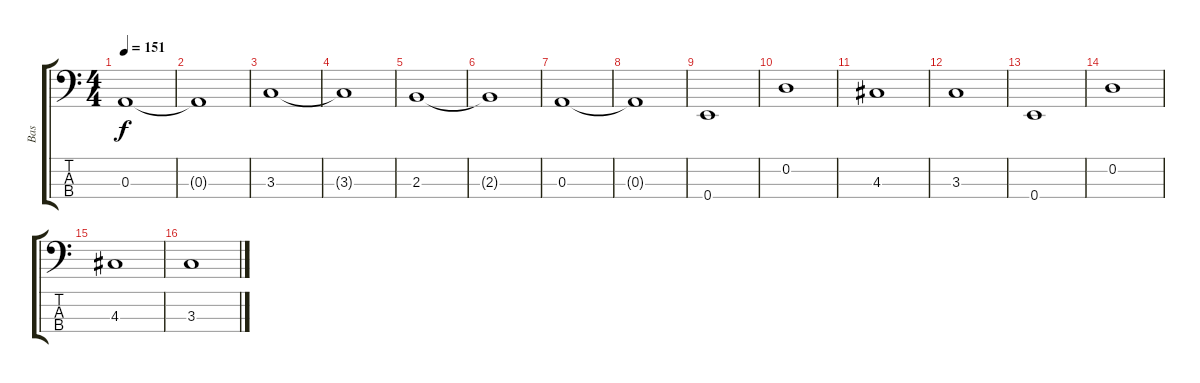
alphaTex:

\track ("Bas" "Bas") {instrument acousticbass}
\staff {score tabs}
\tuning (G2 D2 A1 E1) {hide}
\ts (4 4)
\tempo 151
\clef f4
\ks c
0.3.1{dy f} |
0.3{t}.1 |
3.3.1 |
3.3{t}.1 |
2.3.1 |
2.3{t}.1 |
0.3.1 |
0.3{t}.1 |
0.4.1 |
0.2.1 |
4.3.1 |
3.3.1 |
0.4.1 |
0.2.1 |
4.3.1 |
3.3.1
